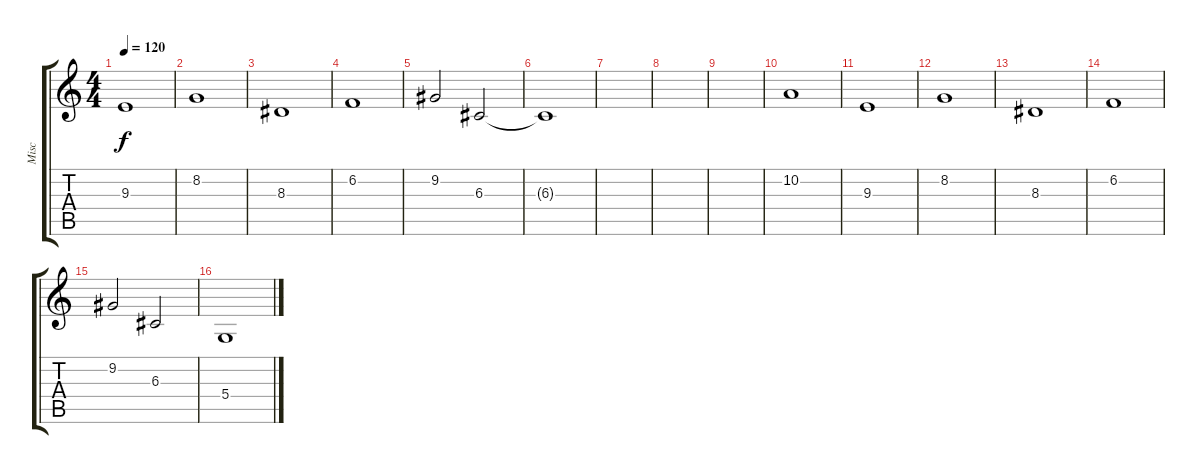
\track ("Misc" "Misc") {instrument synthstrings2}
\staff {score tabs}
\tuning (E4 B3 G3 D3 A2 E2) {hide}
\ts (4 4)
\tempo 120
\clef g2
\ks c
9.3.1{dy f} |
8.2.1 |
8.3.1 |
6.2.1 |
9.2.2 6.3.2 |
6.3{t}.1 |
|
|
|
10.2.1 |
9.3.1 |
8.2.1 |
8.3.1 |
6.2.1 |
9.2.2 6.3.2 |
5.4.1
